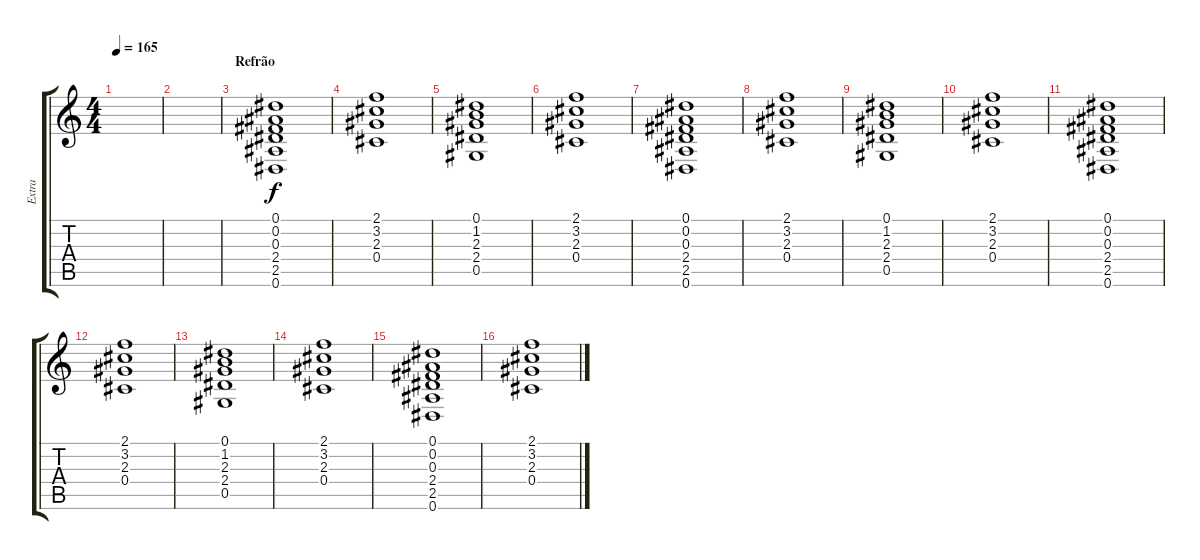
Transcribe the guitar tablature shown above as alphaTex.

\track ("Extra" "Extra") {instrument overdrivenguitar}
\staff {score tabs}
\tuning (Eb4 Bb3 Gb3 Db3 Ab2 Eb2) {hide}
\ts (4 4)
\tempo 165
\clef g2
\ks c
|
|
\section ("" "Refrão")
(0.1 0.2 0.3 2.4 2.5 0.6).1 |
(2.1 3.2 2.3 0.4).1 |
(0.1 1.2 2.3 2.4 0.5).1 |
(2.1 3.2 2.3 0.4).1 |
(0.1 0.2 0.3 2.4 2.5 0.6).1 |
(2.1 3.2 2.3 0.4).1 |
(0.1 1.2 2.3 2.4 0.5).1 |
(2.1 3.2 2.3 0.4).1 |
(0.1 0.2 0.3 2.4 2.5 0.6).1 |
(2.1 3.2 2.3 0.4).1 |
(0.1 1.2 2.3 2.4 0.5).1 |
(2.1 3.2 2.3 0.4).1 |
(0.1 0.2 0.3 2.4 2.5 0.6).1 |
(2.1 3.2 2.3 0.4).1
